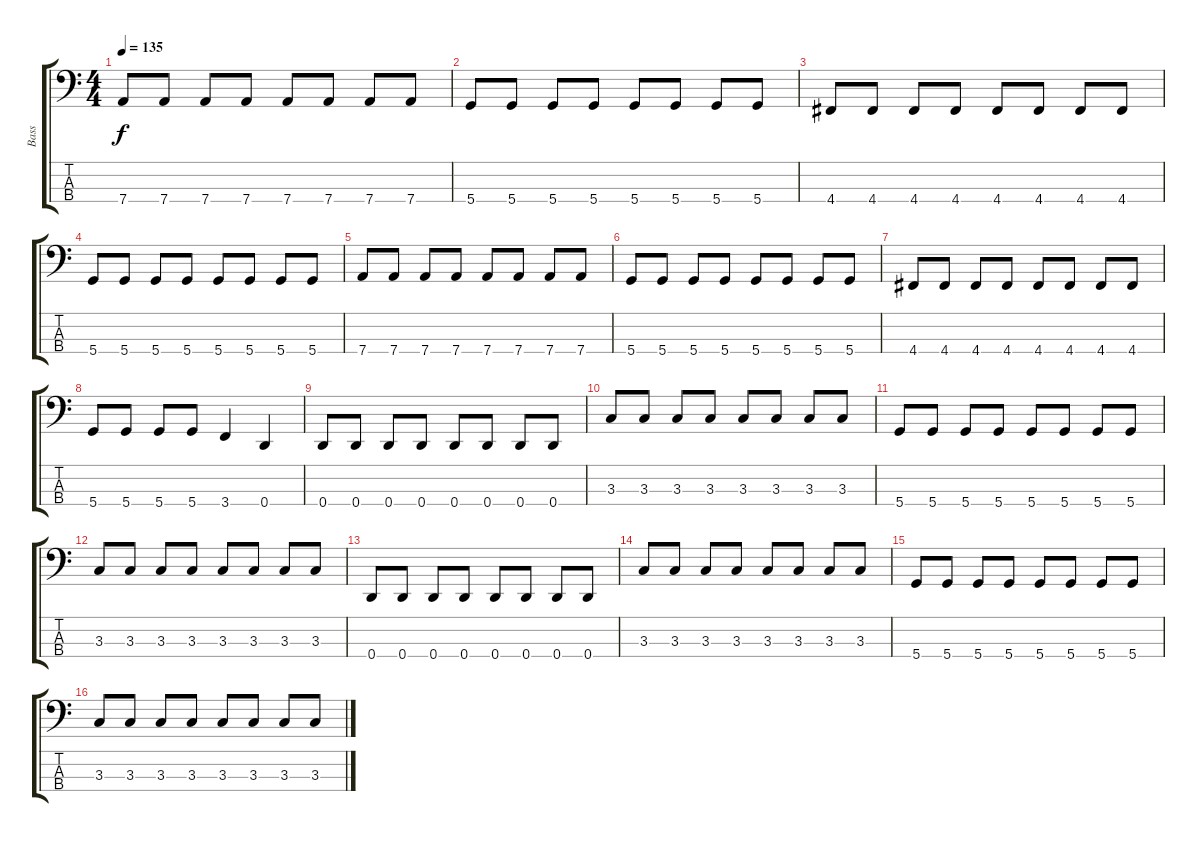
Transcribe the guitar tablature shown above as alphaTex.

\track ("Bass" "Bass") {instrument electricbasspick}
\staff {score tabs}
\tuning (G2 D2 A1 D1) {hide}
\ts (4 4)
\tempo 135
\clef f4
\ks c
7.4.8{dy f} 7.4.8 7.4.8 7.4.8 7.4.8 7.4.8 7.4.8 7.4.8 |
5.4.8 5.4.8 5.4.8 5.4.8 5.4.8 5.4.8 5.4.8 5.4.8 |
4.4.8 4.4.8 4.4.8 4.4.8 4.4.8 4.4.8 4.4.8 4.4.8 |
5.4.8 5.4.8 5.4.8 5.4.8 5.4.8 5.4.8 5.4.8 5.4.8 |
7.4.8 7.4.8 7.4.8 7.4.8 7.4.8 7.4.8 7.4.8 7.4.8 |
5.4.8 5.4.8 5.4.8 5.4.8 5.4.8 5.4.8 5.4.8 5.4.8 |
4.4.8 4.4.8 4.4.8 4.4.8 4.4.8 4.4.8 4.4.8 4.4.8 |
5.4.8 5.4.8 5.4.8 5.4.8 3.4.4 0.4.4 |
0.4.8 0.4.8 0.4.8 0.4.8 0.4.8 0.4.8 0.4.8 0.4.8 |
3.3.8 3.3.8 3.3.8 3.3.8 3.3.8 3.3.8 3.3.8 3.3.8 |
5.4.8 5.4.8 5.4.8 5.4.8 5.4.8 5.4.8 5.4.8 5.4.8 |
3.3.8 3.3.8 3.3.8 3.3.8 3.3.8 3.3.8 3.3.8 3.3.8 |
0.4.8 0.4.8 0.4.8 0.4.8 0.4.8 0.4.8 0.4.8 0.4.8 |
3.3.8 3.3.8 3.3.8 3.3.8 3.3.8 3.3.8 3.3.8 3.3.8 |
5.4.8 5.4.8 5.4.8 5.4.8 5.4.8 5.4.8 5.4.8 5.4.8 |
3.3.8 3.3.8 3.3.8 3.3.8 3.3.8 3.3.8 3.3.8 3.3.8
